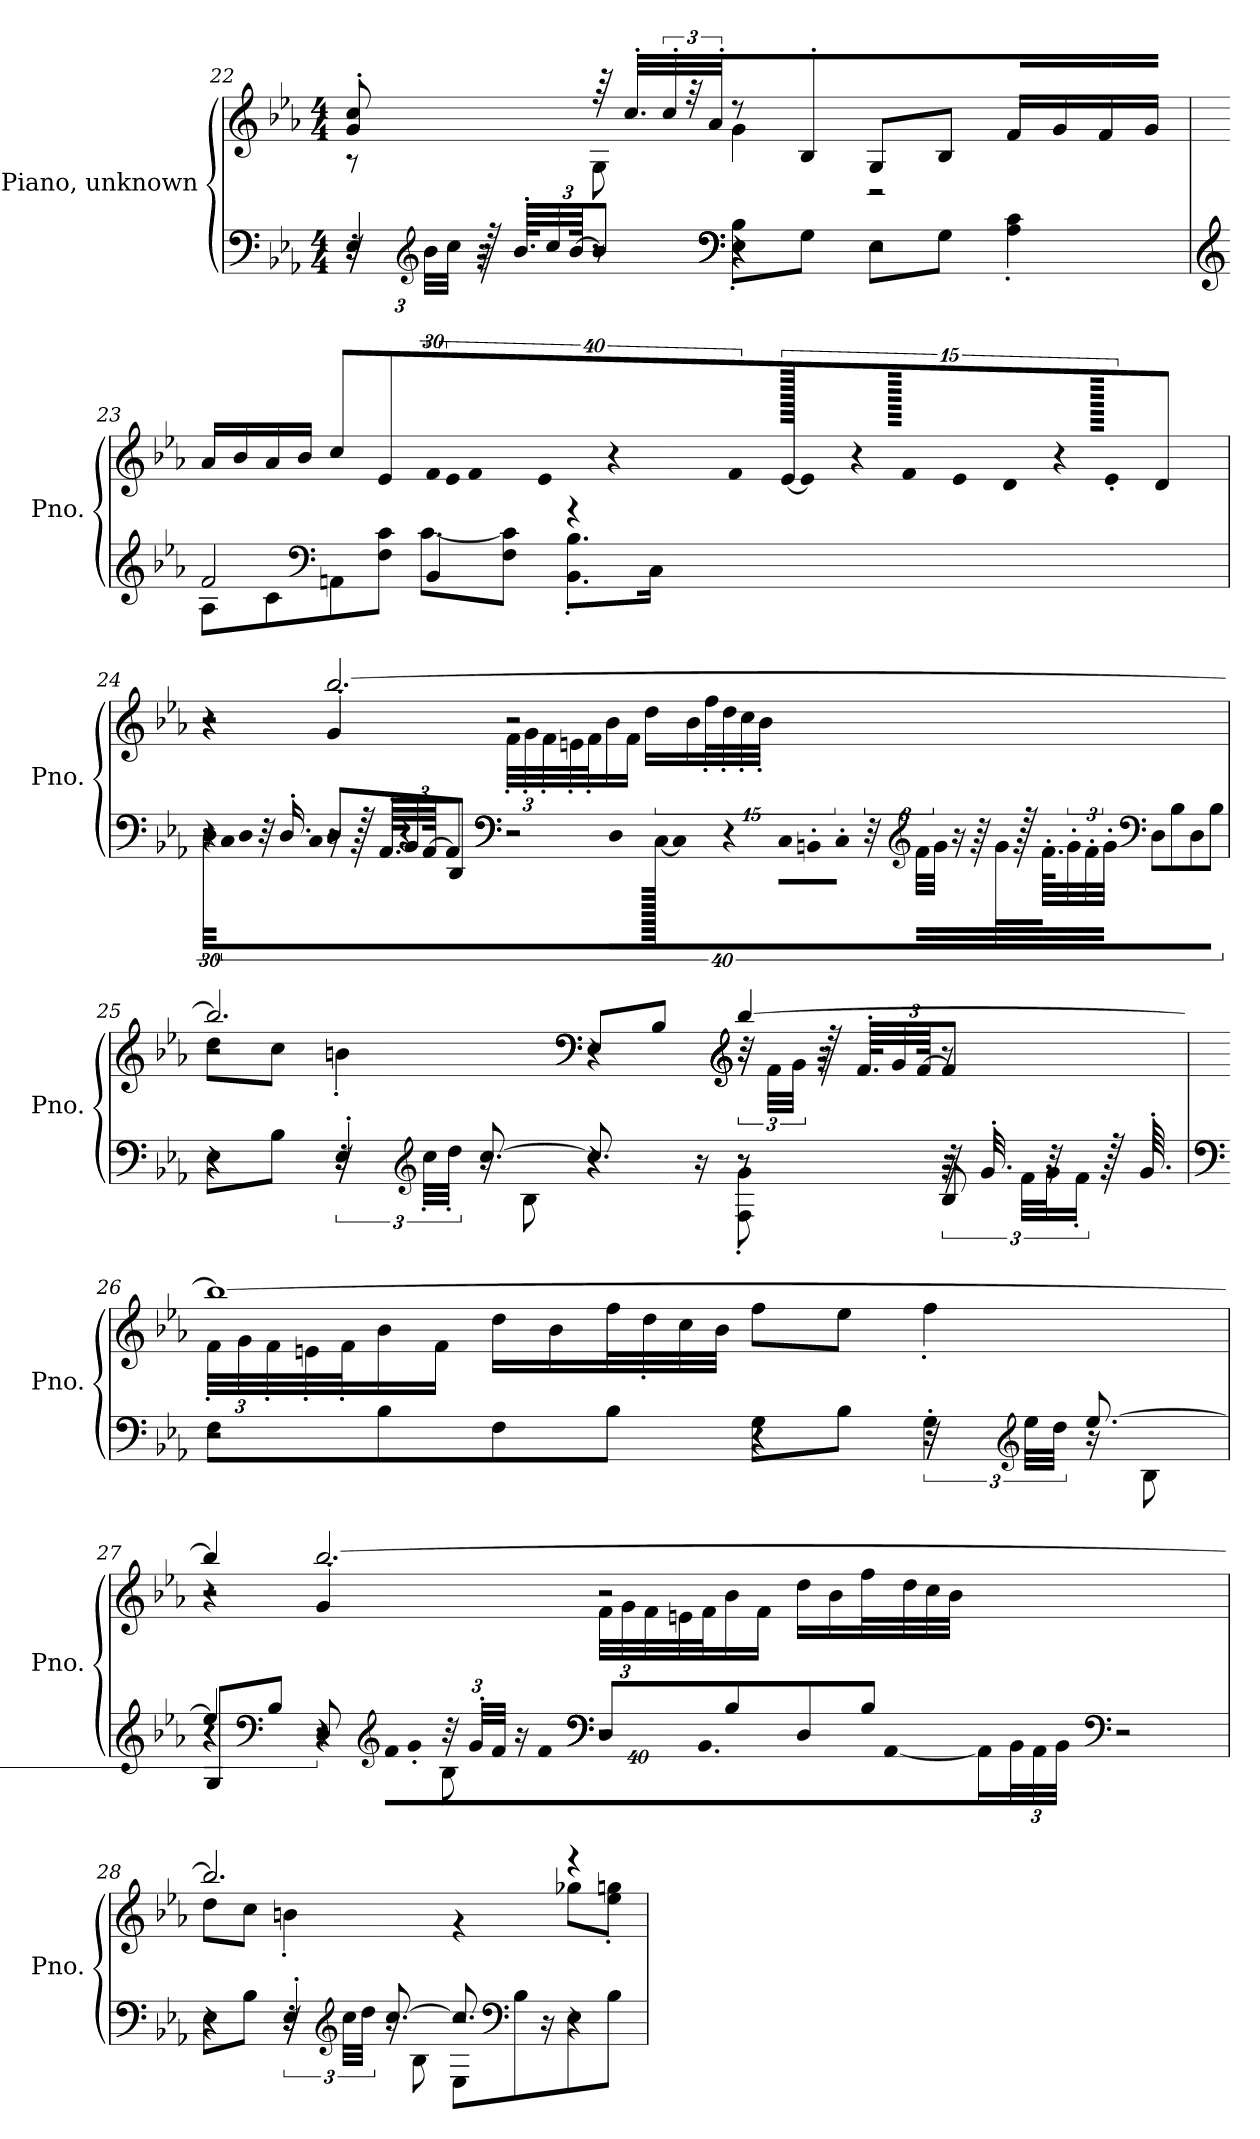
**kern	**kern
*part1	*part1
*staff2	*staff1
*I"Piano, unknown	*
*I'Pno.	*
!!LO:LB:g=z
*clefF4	*clefG2
*k[b-e-a-]	*k[b-e-a-]
*M4/4	*M4/4
=22	=22
*^	*^
*	*^	*	*
16r	48r	4E-/	8g/' 8cc/'	8r
*clefG2	*	*	*	*
.	48b-\LLL	.	.	.
.	48cc\JJJ	.	.	.
128r	16r	.	.	.
64.b-'/KLLL	.	.	.	.
*Xbrackettup	*	*	*	*
48cc/	.	.	.	.
[96b-/JJK	.	.	.	.
8b-/J]	8r	.	64r	8G\
.	.	.	32.cc'/LLL	.
.	.	.	48cc'/JJJ	.
.	.	.	48r	.
.	.	.	48a-'/	.
*clefF4	*	*	*	*
4r	8E-\' 8B-\'L	4r	8r	4g\
.	8G\J	.	8B-'/	.
2r	8E-\L	2r	8G/L	2r
.	8G\J	.	8B-/J	.
.	4A-\' 4c\'	.	16f/LL	.
.	.	.	16g/	.
.	.	.	16f/	.
.	.	.	16g/JJ	.
*v	*v	*v	*	*
*	*v	*v
!!LO:LB:g=z
=23	=23
*clefG2	*
*^	*
2f/	8A-\L	16a-/LL
.	.	16b-/
.	8c\	16a-/
.	.	16b-/JJ
*clefF4	*	*
.	8AAn\	8cc/L
.	8F\ 8c\J	8e-/
!	!	!LO:N:vis=64
4BB-'/	[8c\L	960%17f/KLL
!	!	!LO:N:vis=32
.	.	640%23e-/
!	!	!LO:N:vis=64
.	.	960%17f/L
!	!	!LO:N:vis=64
.	.	960%17e-/JJJJ
!	!	!LO:N:vis=64
.	.	960%17r
.	.	1920ryy
!	!	!LO:N:vis=64
.	.	960%17f/LLLL
.	8F\ 8c\]J	[1920e-/
.	.	640%11e-/JJJ]
!	!	!LO:N:vis=64
.	.	960%17r
.	.	1920ryy
!	!	!LO:N:vis=64
.	.	960%17f/LLLL
!	!	!LO:N:vis=64
.	.	960%17e-/
!	!	!LO:N:vis=64
.	.	960%17d/JJJJ
!	!	!LO:N:vis=64
.	.	960%17r
.	.	1920ryy
!	!	!LO:N:vis=64
.	.	960%17e-'/
4r	8.BB-\' 8.B-\'L	4d/
.	16C\Jk	.
!!LO:PB:g=z
=24	=24	=24
*	*brackettup	*
!	!LO:N:vis=64	!
*	*^	*^
*	*	*	*	*^
8r	960%17D\KLLL	4r	4r	2r	4r
!	!LO:N:vis=32	!	!	!	!
.	640%23C\	.	.	.	.
!	!LO:N:vis=64	!	!	!	!
.	960%17D\L	.	.	.	.
!	!LO:N:vis=64	!	!	!	!
.	960%17C\JJJJ	.	.	.	.
!	!LO:N:vis=64	!	!	!	!
.	960%17r	.	.	.	.
.	1920ryy	.	.	.	.
!	!LO:N:vis=64	!	!	!	!
.	960%17D\KLLL	.	.	.	.
32r	[1920C\	.	.	.	.
.	1920%47C\JJJ]	.	.	.	.
.	40r	.	.	.	.
16.D'/	.	.	.	.	.
.	40C\LLL	.	.	.	.
.	40BBn'\	.	.	.	.
.	40C'\JJJ	.	.	.	.
16r	48r	8D/L	[2.bb-/	.	4g'/
*clefG2	*	*	*	*	*
.	48f\LLL	.	.	.	.
.	48g\JJJ	.	.	.	.
128r	16r	.	.	.	.
64.f'/KLLL	.	.	.	.	.
*Xbrackettup	*	*	*	*	*
48g/	.	.	.	.	.
[96f/JJK	.	.	.	.	.
8f/J]	64r	8B-/J	.	.	.
.	64g\	.	.	.	.
.	128r	.	.	.	.
.	64.f'\KLLL	.	.	.	.
.	48g'\	.	.	.	.
.	48f'\	.	.	.	.
.	48g'\JJJ	.	.	.	.
*clefF4	*	*	*	*	*
*	*	*	*	*Xbrackettup	*
2r	8D\L	2r	.	48f'\LLL	2r
.	.	.	.	48g'\	.
.	.	.	.	48f'\	.
.	.	.	.	32en'\	.
.	.	.	.	32f'\J	.
.	8B-\	.	.	16b-\	.
.	.	.	.	16f\JJ	.
.	8D\	.	.	16dd\LL	.
.	.	.	.	16b-\	.
.	8B-\J	.	.	32ff'\L	.
.	.	.	.	32dd'\	.
.	.	.	.	32cc'\	.
.	.	.	.	32b-'\JJJ	.
!!LO:LB:g=z	!!	!!
=25	=25	=25	=25	=25	=25
4r	8E-\L	4r	2.bb-/]	8dd\L	2r
.	8B-\J	.	.	8cc\J	.
*	*brackettup	*	*	*	*
16r	48r	4E-'/	.	4bn'\	.
*clefG2	*	*	*	*	*
.	48cc'\LLL	.	.	.	.
.	48dd'\JJJ	.	.	.	.
[8.cc/	16r	.	.	.	.
.	8B-\	.	.	.	.
*	*	*	*clefF4	*	*
8.cc/]	4r	4r	.	4r	8E-/L
.	.	.	.	.	8B-/J
16r	.	.	.	.	.
*	*	*	*clefG2	*	*
*	*	*	*	*brackettup	*
8r	8F\' 8g\'	8r	[4bb-/	48r	16r
.	.	.	.	48f\LLL	.
.	.	.	.	48g\JJJ	.
.	.	.	.	16r	128r
.	.	.	.	.	64.f'/KLLL
*	*	*	*	*	*Xbrackettup
.	.	.	.	.	48g/
.	.	.	.	.	[96f/JJK
64r	24r	8B-/	.	8r	8f/J]
32.g'/	.	.	.	.	.
.	48f\LLL	.	.	.	.
32r	48g\J	.	.	.	.
.	24f'\JJ	.	.	.	.
128r	.	.	.	.	.
64.g'/	.	.	.	.	.
*	*	*	*v	*v	*v
!!LO:LB:g=z
=26	=26	=26	=26
*clefF4	*	*	*
*	*	*	*^
2r	8F\L	2r	1bb-_	48f'\LLL
.	.	.	.	48g\
.	.	.	.	48f'\
.	.	.	.	32en'\
.	.	.	.	32f'\J
.	8B-\	.	.	16b-\
.	.	.	.	16f\JJ
.	8F\	.	.	16dd\LL
.	.	.	.	16b-\
.	8B-\J	.	.	32ff\L
.	.	.	.	32dd'\
.	.	.	.	32cc\
.	.	.	.	32b-\JJJ
4r	8G\L	4r	.	8ff\L
.	8B-\J	.	.	8ee-\J
16r	48r	4G'\	.	4ff'\
*clefG2	*	*	*	*
.	48ee-\LLL	.	.	.
.	48dd\JJJ	.	.	.
[8.ee-/	16r	.	.	.
.	8B-\	.	.	.
!!LO:LB:g=z
=27	=27	=27	=27	=27
*	*	*^	*	*^
4ee-/]	4r	8G/L	4r	4bb-/]	2r	4r
*clefF4	*	*	*	*	*	*
.	.	8B-/J	.	.	.	.
!	!LO:N:vis=64	!	!	!	!	!
4r	960%17r	8D/	8r	[2.bb-/	.	4g'/
*clefG2	*	*	*	*	*	*
!	!LO:N:vis=32	!	!	!	!	!
.	640%23f\LLL	.	.	.	.	.
!	!LO:N:vis=64	!	!	!	!	!
.	960%17g'\L	.	.	.	.	.
!	!LO:N:vis=64	!	!	!	!	!
.	960%17f\	.	.	.	.	.
!	!LO:N:vis=64.	!	!	!	!	!
.	640%17g\	.	.	.	.	.
.	1920ryy	.	.	.	.	.
!	!LO:N:vis=256	!	!	!	!	!
.	[1920%17f\JJK	.	.	.	.	.
.	16f\]	48r	8B-\	.	.	.
.	.	48g'/LLL	.	.	.	.
.	.	48f/JJJ	.	.	.	.
*	*Xbrackettup	*	*	*	*	*
.	48g\L	16r	.	.	.	.
.	48f\	.	.	.	.	.
.	48g\JJJ	.	.	.	.	.
*clefF4	*	*	*	*	*	*
2r	2r	8D/L	2r	.	48f\LLL	2r
.	.	.	.	.	48g\	.
.	.	.	.	.	48f\	.
.	.	.	.	.	32en\	.
.	.	.	.	.	32f\J	.
.	.	8B-/	.	.	16b-\	.
.	.	.	.	.	16f\JJ	.
.	.	8D/	.	.	16dd\LL	.
.	.	.	.	.	16b-\	.
.	.	8B-/J	.	.	32ff\L	.
.	.	.	.	.	32dd\	.
.	.	.	.	.	32cc\	.
.	.	.	.	.	32b-\JJJ	.
*	*	*v	*v	*	*	*
*	*	*	*	*v	*v
!!LO:LB:g=z
=28	=28	=28	=28	=28
4r	8E-\L	4r	2.bb-/]	8dd\L
.	8B-\J	.	.	8cc\J
*	*brackettup	*	*	*
16r	48r	4E-'/	.	4bn'\
*clefG2	*	*	*	*
.	48cc\LLL	.	.	.
.	48dd\JJJ	.	.	.
[8.cc/	16r	.	.	.
.	8B-\	.	.	.
8.cc/]	8E-\L	2r	.	4r
*clefF4	*	*	*	*
.	8B-\	.	.	.
16r	.	.	.	.
4r	8E-\	.	4r	8gg-X\L
.	8B-\J	.	.	8ee-\' 8ggn\'J
*v	*v	*v	*	*
*	*v	*v
=	=
*-	*-
